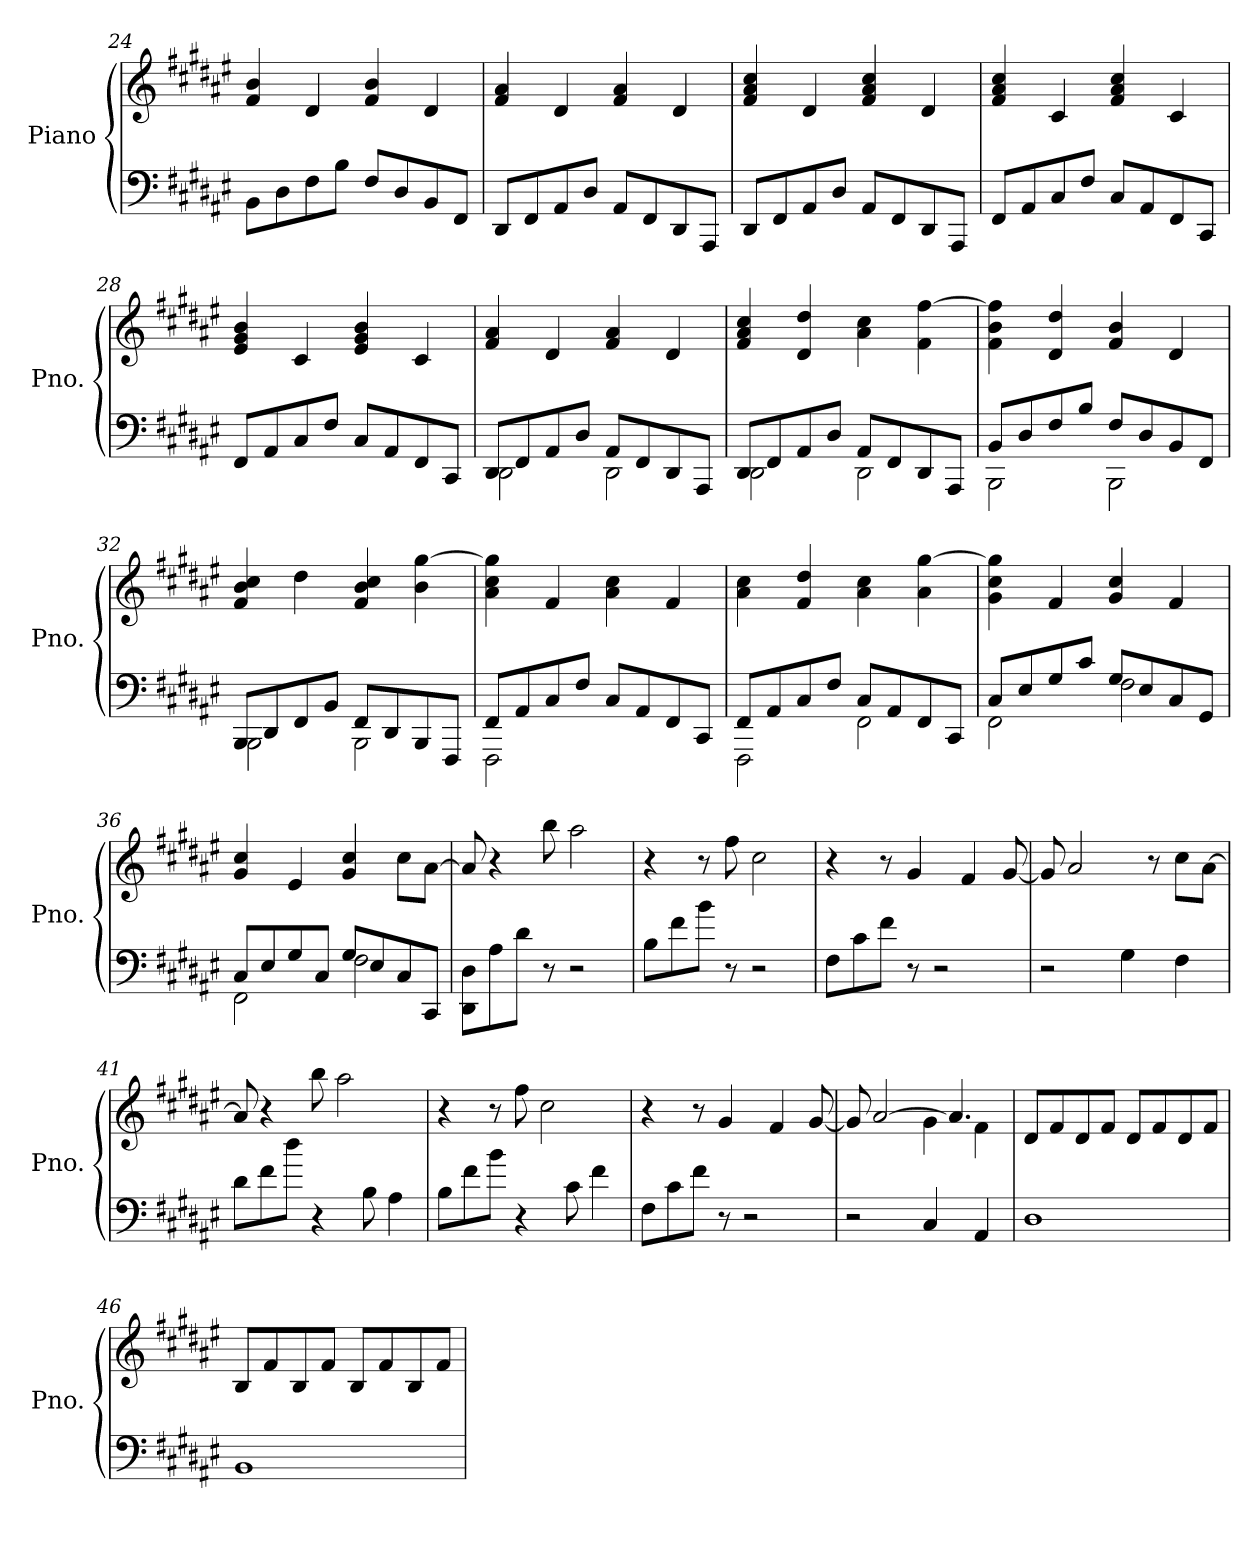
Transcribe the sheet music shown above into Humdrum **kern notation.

**kern	**kern
*part1	*part1
*staff2	*staff1
*I"Piano	*
*I'Pno.	*
*clefF4	*clefG2
*k[f#c#g#d#a#e#]	*k[f#c#g#d#a#e#]
=24	=24
8BB\L	4f#/ 4b/
8D#\	.
8F#\	4d#/
8B\J	.
8F#/L	4f#/ 4b/
8D#/	.
8BB/	4d#/
8FF#/J	.
=25	=25
8DD#/L	4f#/ 4a#/
8FF#/	.
8AA#/	4d#/
8D#/J	.
8AA#/L	4f#/ 4a#/
8FF#/	.
8DD#/	4d#/
8AAA#/J	.
!!LO:LB:g=z
=26	=26
8DD#/L	4f#/ 4a#/ 4cc#/
8FF#/	.
8AA#/	4d#/
8D#/J	.
8AA#/L	4f#/ 4a#/ 4cc#/
8FF#/	.
8DD#/	4d#/
8AAA#/J	.
=27	=27
8FF#/L	4f#/ 4a#/ 4cc#/
8AA#/	.
8C#/	4c#/
8F#/J	.
8C#/L	4f#/ 4a#/ 4cc#/
8AA#/	.
8FF#/	4c#/
8CC#/J	.
=28	=28
8FF#/L	4e#/ 4g#/ 4b/
8AA#/	.
8C#/	4c#/
8F#/J	.
8C#/L	4e#/ 4g#/ 4b/
8AA#/	.
8FF#/	4c#/
8CC#/J	.
=29	=29
*^	*
8DD#/L	2DD#\	4f#/ 4a#/
8FF#/	.	.
8AA#/	.	4d#/
8D#/J	.	.
8AA#/L	2DD#\	4f#/ 4a#/
8FF#/	.	.
8DD#/	.	4d#/
8AAA#/J	.	.
!!LO:LB:g=z
=30	=30	=30
8DD#/L	2DD#\	4f#/ 4a#/ 4cc#/
8FF#/	.	.
8AA#/	.	4d#/ 4dd#/
8D#/J	.	.
8AA#/L	2DD#\	4a#\ 4cc#\
8FF#/	.	.
8DD#/	.	4f#\ [4ff#\
8AAA#/J	.	.
=31	=31	=31
8BB/L	2BBB\	4f#\ 4b\ 4ff#\]
8D#/	.	.
8F#/	.	4d#/ 4dd#/
8B/J	.	.
8F#/L	2BBB\	4f#/ 4b/
8D#/	.	.
8BB/	.	4d#/
8FF#/J	.	.
=32	=32	=32
8BBB/L	2BBB\	4f#/ 4b/ 4cc#/
8DD#/	.	.
8FF#/	.	4dd#\
8BB/J	.	.
8FF#/L	2BBB\	4f#/ 4b/ 4cc#/
8DD#/	.	.
8BBB/	.	4b\ [4gg#\
8FFF#/J	.	.
=33	=33	=33
8FF#/L	2FFF#\	4a#\ 4cc#\ 4gg#\]
8AA#/	.	.
8C#/	.	4f#/
8F#/J	.	.
8C#/L	2ryy	4a#\ 4cc#\
8AA#/	.	.
8FF#/	.	4f#/
8CC#/J	.	.
!!LO:LB:g=z
=34	=34	=34
8FF#/L	2FFF#\	4a#\ 4cc#\
8AA#/	.	.
8C#/	.	4f#/ 4dd#/
8F#/J	.	.
8C#/L	2FF#\	4a#\ 4cc#\
8AA#/	.	.
8FF#/	.	4a#\ [4gg#\
8CC#/J	.	.
=35	=35	=35
8C#/L	2FF#\	4g#\ 4cc#\ 4gg#\]
8E#/	.	.
8G#/	.	4f#/
8c#/J	.	.
8G#/L	2F#\	4g#/ 4cc#/
8E#/	.	.
8C#/	.	4f#/
8GG#/J	.	.
=36	=36	=36
8C#/L	2FF#\	4g#/ 4cc#/
8E#/	.	.
8G#/	.	4e#/
8C#/J	.	.
8G#/L	2F#\	4g#/ 4cc#/
8E#/	.	.
8C#/	.	8cc#\L
8CC#/J	.	[8a#\J
*v	*v	*
=37	=37
8DD#\ 8D#\L	8a#/]
8A#\	4r
8d#\J	.
8r	8bb\
2r	2aa#\
=38	=38
8B\L	4r
8f#\	.
8b\J	8r
8r	8ff#\
2r	2cc#\
!!LO:LB:g=z
=39	=39
8F#\L	4r
8c#\	.
8f#\J	8r
8r	4g#/
2r	.
.	4f#/
.	[8g#/
=40	=40
2r	8g#/]
.	2a#/
4G#\	.
.	8r
4F#\	8cc#\L
.	[8a#\J
=41	=41
8d#\L	8a#/]
8f#\	4r
8dd#\J	.
4r	8bb\
.	2aa#\
8B\	.
4A#\	.
=42	=42
8B\L	4r
8f#\	.
8b\J	8r
4r	8ff#\
.	2cc#\
8c#\	.
4f#\	.
=43	=43
8F#\L	4r
8c#\	.
8f#\J	8r
8r	4g#/
2r	.
.	4f#/
.	[8g#/
!!LO:LB:g=z
=44	=44
*	*^
2r	8g#/]	2ryy
.	[2a#/	.
4C#/	.	4g#\
.	4.a#/]	.
4AA#/	.	4f#\
*	*v	*v
=45	=45
1D#	8d#/L
.	8f#/
.	8d#/
.	8f#/J
.	8d#/L
.	8f#/
.	8d#/
.	8f#/J
=46	=46
1BB	8B/L
.	8f#/
.	8B/
.	8f#/J
.	8B/L
.	8f#/
.	8B/
.	8f#/J
=	=
*-	*-
